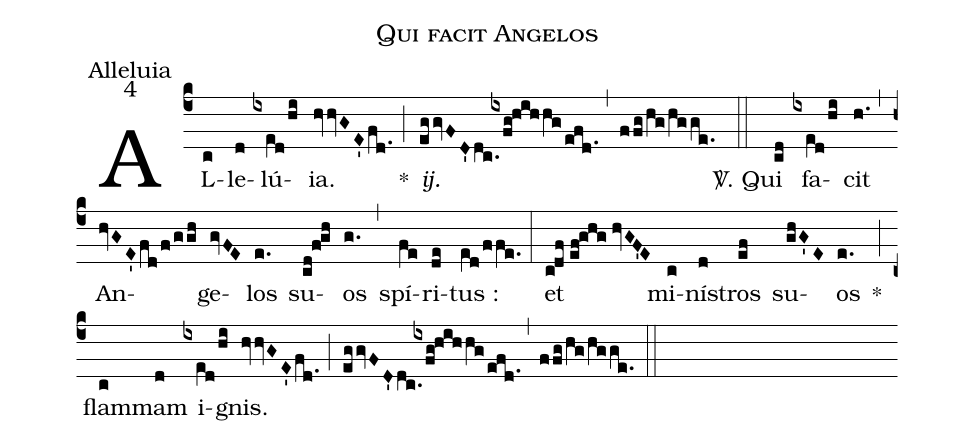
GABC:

name:Qui facit Angelos;
office-part:Alleluia;
mode:4;
%%
(c4) AL(c)le(d)lú(ixe[ll:1]d/hi){ia}.(hvvGE'fd.) <clear>*(;) <i>ij.</i>(eggvFD'dc./[1]{/[-3]ix}fg!hihhgefd.1) (,) (ffg/hg/hgge.) (::) <sp>V/</sp>. Qui(cd) fa(ixe[ll:1]d/hi)cit(h.) (,) An(hvGE'fd/f/ggh)ge(gvFE)los(e.) su(cd!f!gh)os(g.) (,) spí(fe)ri(de)tus :(e[ll:1]d/ffe.) (:) et(cdf//ef!ghg//hvGF'E) mi(c)ní(d)stros(ef) su(ghG'E)os(e.) *(;) flam(c)mam(d) i(ixe[ll:1]d/hi)gnis.(hvvGE'fd.) (;) (eggvFD'dc./[1]{/[-3]ix}fg!hihhgefd.1) (,) (ffg/hg/hgge.) (::)
